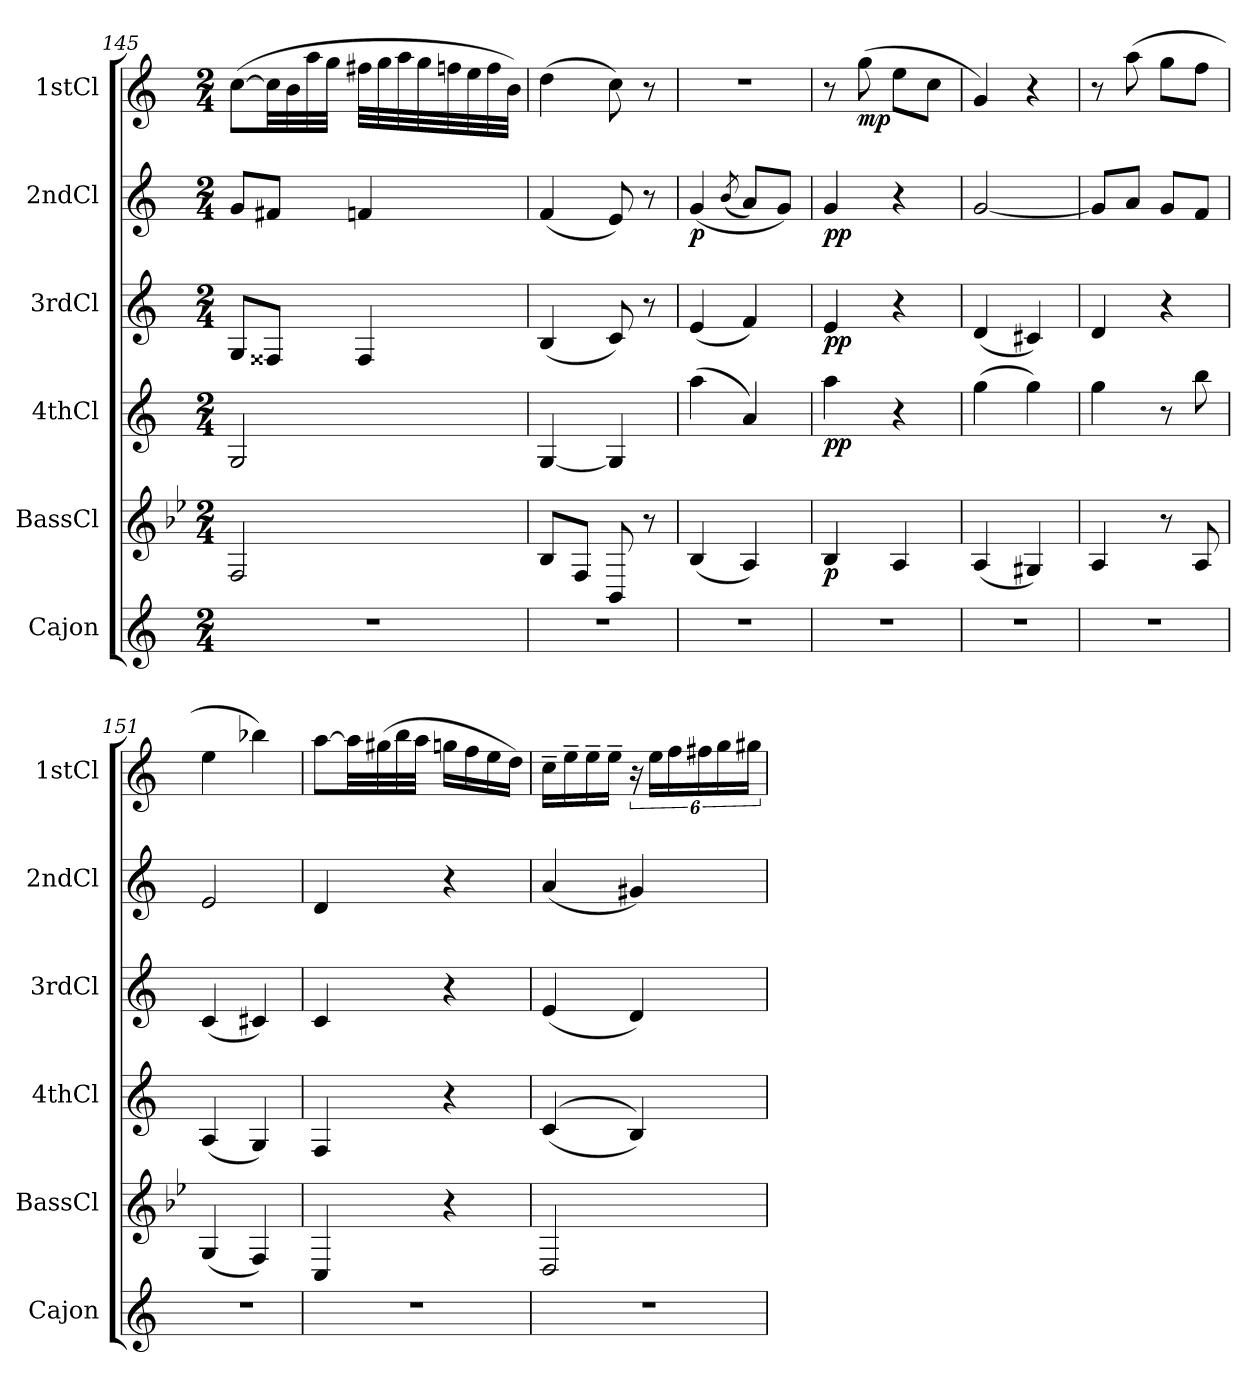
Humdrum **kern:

**kern	**kern	**dynam	**kern	**dynam	**kern	**dynam	**kern	**dynam	**kern	**dynam
*part6	*part5	*part5	*part4	*part4	*part3	*part3	*part2	*part2	*part1	*part1
*staff6	*staff5	*staff5	*staff4	*staff4	*staff3	*staff3	*staff2	*staff2	*staff1	*staff1
*I"Cajon	*I"BassCl	*	*I"4thCl	*	*I"3rdCl	*	*I"2ndCl	*	*I"1stCl	*
*I'Cajon	*I'BassCl	*	*I'4thCl	*	*I'3rdCl	*	*I'2ndCl	*	*I'1stCl	*
*clefG2	*clefG2	*	*clefG2	*	*clefG2	*	*clefG2	*	*clefG2	*
*	*ITrd8c14	*	*ITrd1c2	*	*ITrd1c2	*	*ITrd1c2	*	*ITrd1c2	*
*k[]	*k[b-e-]	*	*k[b-e-]	*	*k[b-e-]	*	*k[b-e-]	*	*k[b-e-]	*
*M2/4	*M2/4	*	*M2/4	*	*M2/4	*	*M2/4	*	*M2/4	*
=145	=145	=145	=145	=145	=145	=145	=145	=145	=145	=145
2r	2FF/	.	2F/	.	8F/L	.	8f/L	.	([8b-\L	.
.	.	.	.	.	8E#X/J	.	8en/J	.	32b-\LL]	.
.	.	.	.	.	.	.	.	.	32a\	.
.	.	.	.	.	.	.	.	.	32gg\	.
.	.	.	.	.	.	.	.	.	32ff\JJJ	.
.	.	.	.	.	4E#/	.	4e-X/	.	32een\LLL	.
.	.	.	.	.	.	.	.	.	32ff\	.
.	.	.	.	.	.	.	.	.	32gg\	.
.	.	.	.	.	.	.	.	.	32ff\	.
.	.	.	.	.	.	.	.	.	32ee-X\	.
.	.	.	.	.	.	.	.	.	32dd\	.
.	.	.	.	.	.	.	.	.	32ee-\	.
.	.	.	.	.	.	.	.	.	32a\JJJ)	.
!!LO:LB:g=z
=146	=146	=146	=146	=146	=146	=146	=146	=146	=146	=146
2r	8BB-/L	.	[4F/	.	(4A/	.	(4e-/	.	(4cc\	.
.	8FF/J	.	.	.	.	.	.	.	.	.
.	8BBB-/	.	4F/]	.	8B-/)	.	8d/)	.	8b-\)	.
.	8r	.	.	.	8r	.	8r	.	8r	.
=147	=147	=147	=147	=147	=147	=147	=147	=147	=147	=147
!	!	!	!	!	!	!	!	!LO:DY:b	!	!
2r	(4BB-/	.	(4gg\	.	(4d/	.	(4f/	p	2r	.
.	.	.	.	.	.	.	(8qa/	.	.	.
.	4AA/)	.	4g/)	.	4e-/)	.	8g/L)	.	.	.
.	.	.	.	.	.	.	8f/J)	.	.	.
=148	=148	=148	=148	=148	=148	=148	=148	=148	=148	=148
!	!	!LO:DY:b	!	!LO:DY:b	!	!LO:DY:b	!	!LO:DY:b	!	!
2r	4BB-/	p	4gg\	pp	4d/	pp	4f/	pp	8r	.
!	!	!	!	!	!	!	!	!	!	!LO:DY:b
.	.	.	.	.	.	.	.	.	(8ff\	mp
.	4AA/	.	4r	.	4r	.	4r	.	8dd\L	.
.	.	.	.	.	.	.	.	.	8b-\J	.
=149	=149	=149	=149	=149	=149	=149	=149	=149	=149	=149
2r	(4AA/	.	(4ff\	.	(4c/	.	[2f/	.	4f/)	.
.	4GG#X/)	.	4ff\)	.	4Bn/)	.	.	.	4r	.
=150	=150	=150	=150	=150	=150	=150	=150	=150	=150	=150
2r	4AA/	.	4ff\	.	4c/	.	8f/L]	.	8r	.
.	.	.	.	.	.	.	8g/J	.	(8gg\	.
.	8r	.	8r	.	4r	.	8f/L	.	8ff\L	.
.	8AA/	.	8aa\	.	.	.	8e-/J	.	8ee-\J	.
=151	=151	=151	=151	=151	=151	=151	=151	=151	=151	=151
2r	(4GG/	.	(4G/	.	(4B-/	.	2d/	.	4dd\	.
.	4FF/)	.	4F/)	.	4Bn/)	.	.	.	4aa-X\)	.
=152	=152	=152	=152	=152	=152	=152	=152	=152	=152	=152
2r	4CC/	.	4E-/	.	4B-/	.	4c/	.	[8gg\L	.
.	.	.	.	.	.	.	.	.	32gg\LL]	.
.	.	.	.	.	.	.	.	.	(32ff#X\	.
.	.	.	.	.	.	.	.	.	32aa\	.
.	.	.	.	.	.	.	.	.	32gg\JJJ	.
.	4r	.	4r	.	4r	.	4r	.	16ffn\LL	.
.	.	.	.	.	.	.	.	.	16ee-\	.
.	.	.	.	.	.	.	.	.	16dd\	.
.	.	.	.	.	.	.	.	.	16cc\JJ)	.
!!LO:PB:g=z
=153	=153	=153	=153	=153	=153	=153	=153	=153	=153	=153
2r	2DD/	.	((4B-/	.	(4d/	.	(4g/	.	16b-~\LL	.
.	.	.	.	.	.	.	.	.	16dd~\	.
.	.	.	.	.	.	.	.	.	16dd~\	.
.	.	.	.	.	.	.	.	.	16dd~\JJ	.
.	.	.	4A/))	.	4c/)	.	4f#X/)	.	24r	.
.	.	.	.	.	.	.	.	.	24dd\LL	.
.	.	.	.	.	.	.	.	.	24ee-\	.
*	*	*	*	*	*	*	*	*	*Xbrackettup	*
.	.	.	.	.	.	.	.	.	24een\	.
.	.	.	.	.	.	.	.	.	24ff\	.
.	.	.	.	.	.	.	.	.	24ff#X\JJ	.
=	=	=	=	=	=	=	=	=	=	=
*-	*-	*-	*-	*-	*-	*-	*-	*-	*-	*-
